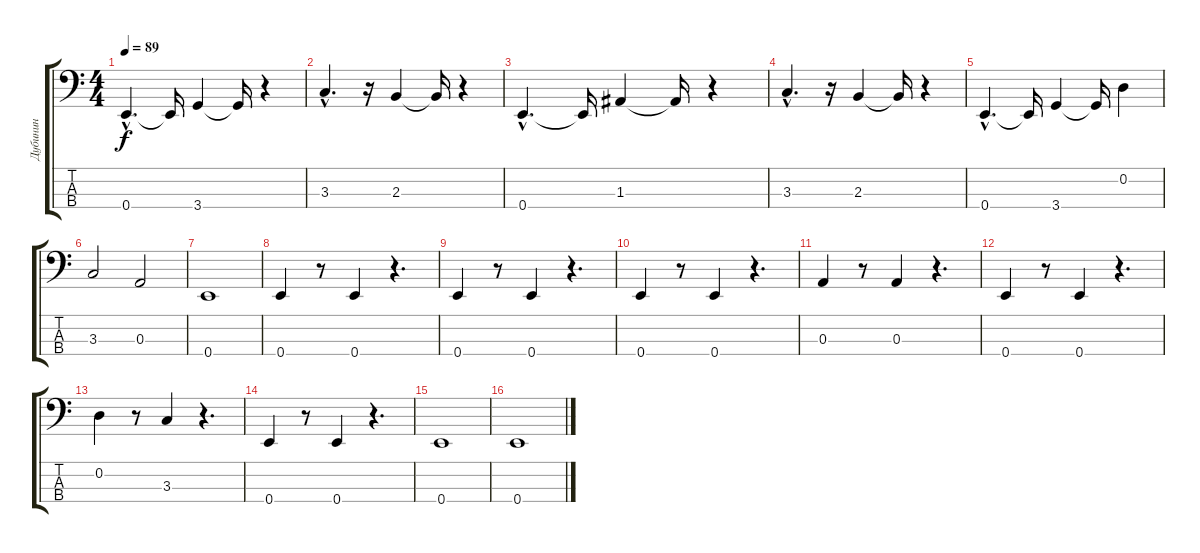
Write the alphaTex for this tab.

\track ("Дубинин" "Дубинин") {instrument electricbassfinger}
\staff {score tabs}
\tuning (G2 D2 A1 E1) {hide}
\ts (4 4)
\tempo 89
\clef f4
\ks c
0.4{hac}.4{d dy f} 0.4{t}.16 3.4.4 3.4{t}.16 r.4 |
3.3{hac}.4{d} r.16 2.3.4 2.3{t}.16 r.4 |
0.4{hac}.4{d} 0.4{t}.16 1.3.4 1.3{t}.16 r.4 |
3.3{hac}.4{d} r.16 2.3.4 2.3{t}.16 r.4 |
0.4{hac}.4{d} 0.4{t}.16 3.4.4 3.4{t}.16 0.2.4 |
3.3.2 0.3.2 |
0.4.1 |
0.4.4 r.8 0.4.4 r.4{d} |
0.4.4 r.8 0.4.4 r.4{d} |
0.4.4 r.8 0.4.4 r.4{d} |
0.3.4 r.8 0.3.4 r.4{d} |
0.4.4 r.8 0.4.4 r.4{d} |
0.2.4 r.8 3.3.4 r.4{d} |
0.4.4 r.8 0.4.4 r.4{d} |
0.4.1 |
0.4.1
